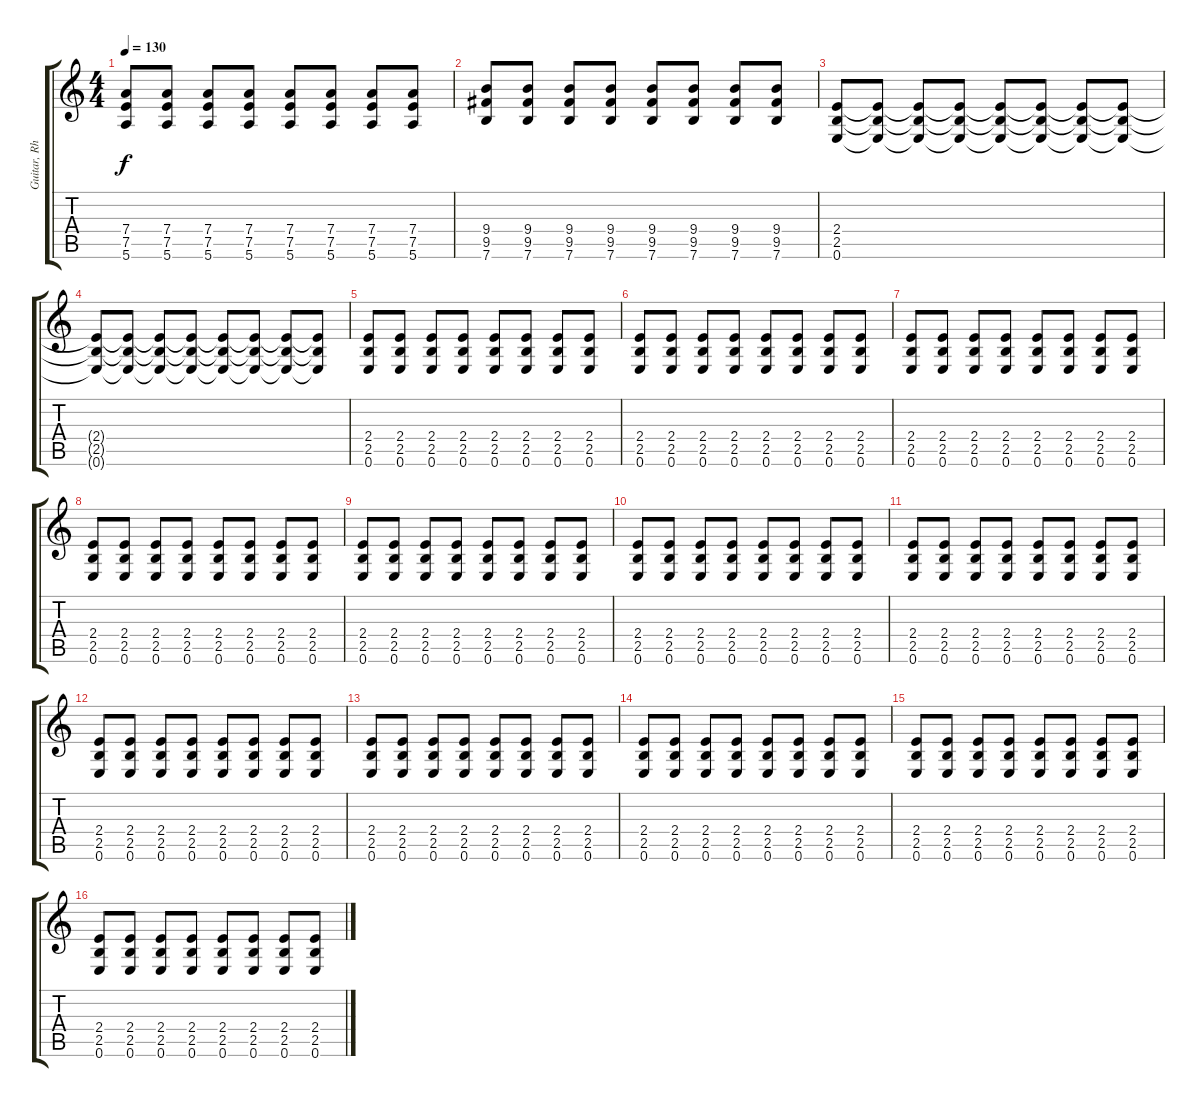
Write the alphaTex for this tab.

\track ("Guitar, Rhythm" "Guitar, Rh") {instrument overdrivenguitar}
\staff {score tabs}
\tuning (E4 B3 G3 D3 A2 E2) {hide}
\ts (4 4)
\tempo 130
\clef g2
\ks c
(7.4 7.5 5.6).8{dy f} (7.4 7.5 5.6).8 (7.4 7.5 5.6).8 (7.4 7.5 5.6).8 (7.4 7.5 5.6).8 (7.4 7.5 5.6).8 (7.4 7.5 5.6).8 (7.4 7.5 5.6).8 |
(9.4 9.5 7.6).8 (9.4 9.5 7.6).8 (9.4 9.5 7.6).8 (9.4 9.5 7.6).8 (9.4 9.5 7.6).8 (9.4 9.5 7.6).8 (9.4 9.5 7.6).8 (9.4 9.5 7.6).8 |
(2.4 2.5 0.6).8{volume 16} (2.4{t} 2.5{t} 0.6{t}).8 (2.4{t} 2.5{t} 0.6{t}).8 (2.4{t} 2.5{t} 0.6{t}).8 (2.4{t} 2.5{t} 0.6{t}).8 (2.4{t} 2.5{t} 0.6{t}).8 (2.4{t} 2.5{t} 0.6{t}).8 (2.4{t} 2.5{t} 0.6{t}).8 |
(2.4{t} 2.5{t} 0.6{t}).8 (2.4{t} 2.5{t} 0.6{t}).8 (2.4{t} 2.5{t} 0.6{t}).8 (2.4{t} 2.5{t} 0.6{t}).8 (2.4{t} 2.5{t} 0.6{t}).8 (2.4{t} 2.5{t} 0.6{t}).8 (2.4{t} 2.5{t} 0.6{t}).8 (2.4{t} 2.5{t} 0.6{t}).8 |
(2.4 2.5 0.6).8{instrument overdrivenguitar} (2.4 2.5 0.6).8 (2.4 2.5 0.6).8 (2.4 2.5 0.6).8 (2.4 2.5 0.6).8 (2.4 2.5 0.6).8 (2.4 2.5 0.6).8 (2.4 2.5 0.6).8 |
(2.4 2.5 0.6).8 (2.4 2.5 0.6).8 (2.4 2.5 0.6).8 (2.4 2.5 0.6).8 (2.4 2.5 0.6).8 (2.4 2.5 0.6).8 (2.4 2.5 0.6).8 (2.4 2.5 0.6).8 |
(2.4 2.5 0.6).8 (2.4 2.5 0.6).8 (2.4 2.5 0.6).8 (2.4 2.5 0.6).8 (2.4 2.5 0.6).8 (2.4 2.5 0.6).8 (2.4 2.5 0.6).8 (2.4 2.5 0.6).8 |
(2.4 2.5 0.6).8 (2.4 2.5 0.6).8 (2.4 2.5 0.6).8 (2.4 2.5 0.6).8 (2.4 2.5 0.6).8 (2.4 2.5 0.6).8 (2.4 2.5 0.6).8 (2.4 2.5 0.6).8 |
(2.4 2.5 0.6).8{instrument overdrivenguitar} (2.4 2.5 0.6).8 (2.4 2.5 0.6).8 (2.4 2.5 0.6).8 (2.4 2.5 0.6).8 (2.4 2.5 0.6).8 (2.4 2.5 0.6).8 (2.4 2.5 0.6).8 |
(2.4 2.5 0.6).8 (2.4 2.5 0.6).8 (2.4 2.5 0.6).8 (2.4 2.5 0.6).8 (2.4 2.5 0.6).8 (2.4 2.5 0.6).8 (2.4 2.5 0.6).8 (2.4 2.5 0.6).8 |
(2.4 2.5 0.6).8 (2.4 2.5 0.6).8 (2.4 2.5 0.6).8 (2.4 2.5 0.6).8 (2.4 2.5 0.6).8 (2.4 2.5 0.6).8 (2.4 2.5 0.6).8 (2.4 2.5 0.6).8 |
(2.4 2.5 0.6).8 (2.4 2.5 0.6).8 (2.4 2.5 0.6).8 (2.4 2.5 0.6).8 (2.4 2.5 0.6).8 (2.4 2.5 0.6).8 (2.4 2.5 0.6).8 (2.4 2.5 0.6).8 |
(2.4 2.5 0.6).8{instrument overdrivenguitar} (2.4 2.5 0.6).8 (2.4 2.5 0.6).8 (2.4 2.5 0.6).8 (2.4 2.5 0.6).8 (2.4 2.5 0.6).8 (2.4 2.5 0.6).8 (2.4 2.5 0.6).8 |
(2.4 2.5 0.6).8 (2.4 2.5 0.6).8 (2.4 2.5 0.6).8 (2.4 2.5 0.6).8 (2.4 2.5 0.6).8 (2.4 2.5 0.6).8 (2.4 2.5 0.6).8 (2.4 2.5 0.6).8 |
(2.4 2.5 0.6).8 (2.4 2.5 0.6).8 (2.4 2.5 0.6).8 (2.4 2.5 0.6).8 (2.4 2.5 0.6).8 (2.4 2.5 0.6).8 (2.4 2.5 0.6).8 (2.4 2.5 0.6).8 |
(2.4 2.5 0.6).8 (2.4 2.5 0.6).8 (2.4 2.5 0.6).8 (2.4 2.5 0.6).8 (2.4 2.5 0.6).8 (2.4 2.5 0.6).8 (2.4 2.5 0.6).8 (2.4 2.5 0.6).8
